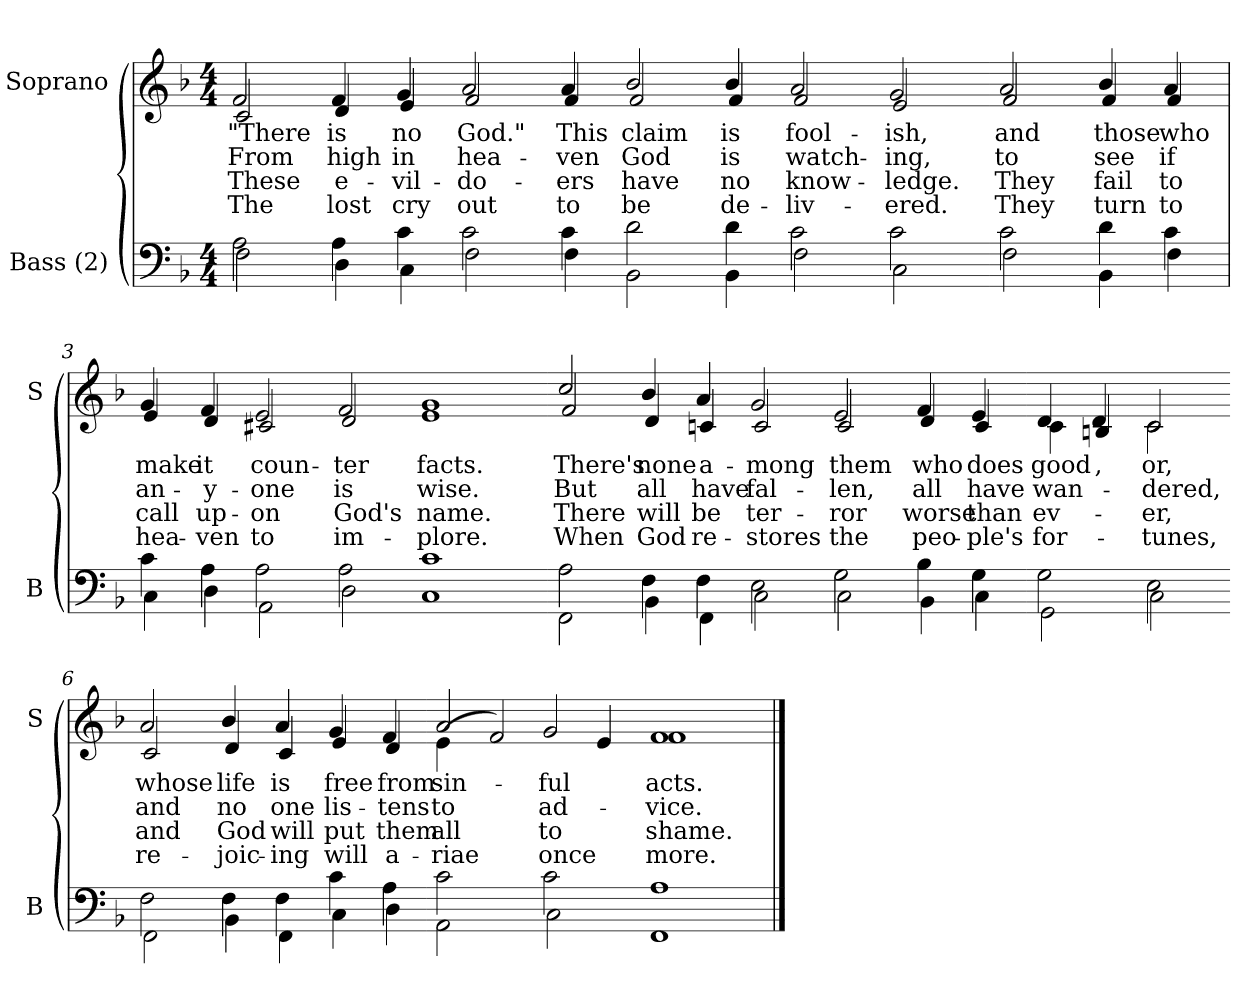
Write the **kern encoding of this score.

**kern	**kern	**text	**text	**text	**text
*part2	*part1	*part1	*part1	*part1	*part1
*staff2	*staff1	*staff1	*staff1	*staff1	*staff1
*I"Bass (2)	*I"Soprano	*	*	*	*
*I'B	*I'S	*	*	*	*
*clefF4	*clefG2	*	*	*	*
*k[b-]	*k[b-]	*	*	*	*
*M4/4	*M4/4	*	*	*	*
=1	=1	=1	=1	=1	=1
*^	*	*	*	*	*
!	!	!LO:TX:b:i:t=Verse	!	!	!	!
!	!	!	!LO:LY:b	!LO:LY:b	!LO:LY:b	!LO:LY:b
*	*	*^	*	*	*	*
2A\	2F\	2f/	2c/	"There	From	These	The
!	!	!	!	!LO:LY:b	!LO:LY:b	!LO:LY:b	!LO:LY:b
4A\	4D\	4f/	4d/	is	high	e-	lost
!	!	!	!	!LO:LY:b	!LO:LY:b	!LO:LY:b	!LO:LY:b
4c\	4C\	4g/	4e/	no	in	-vil-	cry
!	!	!	!	!LO:LY:b	!LO:LY:b	!LO:LY:b	!LO:LY:b
2c\	2F\	2a/	2f/	God."	hea-	-do-	out
!	!	!	!	!LO:LY:b	!LO:LY:b	!LO:LY:b	!LO:LY:b
4c\	4F\	4a/	4f/	This	-ven	-ers	to
!	!	!	!	!LO:LY:b	!LO:LY:b	!LO:LY:b	!LO:LY:b
2d\	2BB-\	2b-/	2f/	claim	God	have	be
!	!	!	!	!LO:LY:b	!LO:LY:b	!LO:LY:b	!LO:LY:b
4d\	4BB-\	4b-/	4f/	is	is	no	de-
!	!	!	!	!LO:LY:b	!LO:LY:b	!LO:LY:b	!LO:LY:b
2c\	2F\	2a/	2f/	fool-	watch-	know-	-liv-
!	!	!	!	!LO:LY:b	!LO:LY:b	!LO:LY:b	!LO:LY:b
2c\	2C\	2g/	2e/	-ish,	-ing,	-ledge.	-ered.
!!LO:LB:g=z	!!
=2-	=2-	=2-	=2-	=2-	=2-	=2-	=2-
!	!	!	!	!LO:LY:b	!LO:LY:b	!LO:LY:b	!LO:LY:b
2c\	2F\	2a/	2f/	and	to	They	They
!	!	!	!	!LO:LY:b	!LO:LY:b	!LO:LY:b	!LO:LY:b
4d\	4BB-\	4b-/	4f/	those	see	fail	turn
!	!	!	!	!LO:LY:b	!LO:LY:b	!LO:LY:b	!LO:LY:b
4c\	4F\	4a/	4f/	who	if	to	to
=3	=3	=3	=3	=3	=3	=3	=3
!	!	!	!	!LO:LY:b	!LO:LY:b	!LO:LY:b	!LO:LY:b
4c\	4C\	4g/	4e/	make	an-	call	hea-
!	!	!	!	!LO:LY:b	!LO:LY:b	!LO:LY:b	!LO:LY:b
4A\	4D\	4f/	4d/	it	-y-	up-	-ven
!	!	!	!	!LO:LY:b	!LO:LY:b	!LO:LY:b	!LO:LY:b
2A\	2AA\	2e/	2c#X/	coun-	-one	-on	to
!	!	!	!	!LO:LY:b	!LO:LY:b	!LO:LY:b	!LO:LY:b
2A\	2D\	2f/	2d/	-ter	is	God's	im-
!	!	!	!	!LO:LY:b	!LO:LY:b	!LO:LY:b	!LO:LY:b
1c	1C	1g	1e	facts.	wise.	name.	-plore.
!!LO:LB:g=z	!!
=4-	=4-	=4-	=4-	=4-	=4-	=4-	=4-
!	!	!	!	!LO:LY:b	!LO:LY:b	!LO:LY:b	!LO:LY:b
2A\	2FF\	2cc/	2f/	There's	But	There	When
!	!	!	!	!LO:LY:b	!LO:LY:b	!LO:LY:b	!LO:LY:b
4F\	4BB-\	4b-/	4d/	none	all	will	God
!	!	!	!	!LO:LY:b	!LO:LY:b	!LO:LY:b	!LO:LY:b
4F\	4FF\	4a/	4c/	a-	have	be	re-
!	!	!	!	!LO:LY:b	!LO:LY:b	!LO:LY:b	!LO:LY:b
2E\	2C\	2g/	2c/	-mong	fal-	ter-	-stores
!	!	!	!	!LO:LY:b	!LO:LY:b	!LO:LY:b	!LO:LY:b
2G\	2C\	2e/	2c/	them	-len,	-ror	the
!	!	!	!	!LO:LY:b	!LO:LY:b	!LO:LY:b	!LO:LY:b
4B-\	4BB-\	4f/	4d/	who	all	worse	peo-
!	!	!	!	!LO:LY:b	!LO:LY:b	!LO:LY:b	!LO:LY:b
4G\	4C\	4e/	4c/	does	have	than	-ple's
=5-	=5-	=5-	=5-	=5-	=5-	=5-	=5-
!	!	!	!	!LO:LY:b	!LO:LY:b	!LO:LY:b	!LO:LY:b
2G\	2GG\	4d/	4c\	good	wan-	ev-	for-
!	!	!	!	!LO:LY:b	!	!	!
.	.	4d/	4Bn/	,	.	.	.
!	!	!	!	!LO:LY:b	!LO:LY:b	!LO:LY:b	!LO:LY:b
2E\	2C\	2c/	2c\	or,	-dered,	-er,	-tunes,
!!LO:LB:g=z	!!
=6-	=6-	=6-	=6-	=6-	=6-	=6-	=6-
!	!	!	!	!LO:LY:b	!LO:LY:b	!LO:LY:b	!LO:LY:b
2F\	2FF\	2a/	2c/	whose	and	and	re-
!	!	!	!	!LO:LY:b	!LO:LY:b	!LO:LY:b	!LO:LY:b
4F\	4BB-\	4b-/	4d/	life	no	God	-joic-
!	!	!	!	!LO:LY:b	!LO:LY:b	!LO:LY:b	!LO:LY:b
4F\	4FF\	4a/	4c/	is	one	will	-ing
!	!	!	!	!LO:LY:b	!LO:LY:b	!LO:LY:b	!LO:LY:b
4c\	4C\	4g/	4e/	free	lis-	put	will
!	!	!	!	!LO:LY:b	!LO:LY:b	!LO:LY:b	!LO:LY:b
4A\	4D\	4f/	4d/	from	-tens	them	a-
!	!	!	!	!LO:LY:b	!LO:LY:b	!LO:LY:b	!LO:LY:b
2c\	2AA\	2a/	(<4e\	sin-	to	all	-riae
.	.	.	2f/)	.	.	.	.
!	!	!	!	!LO:LY:b	!LO:LY:b	!LO:LY:b	!LO:LY:b
2c\	2C\	2g/	.	-ful	ad-	to	once
.	.	.	4e/	.	.	.	.
!	!	!	!	!LO:LY:b	!LO:LY:b	!LO:LY:b	!LO:LY:b
1A	1FF	1f	1f	acts.	-vice.	shame.	more.
*v	*v	*	*	*	*	*	*
*	*v	*v	*	*	*	*
==	==	==	==	==	==
*-	*-	*-	*-	*-	*-
